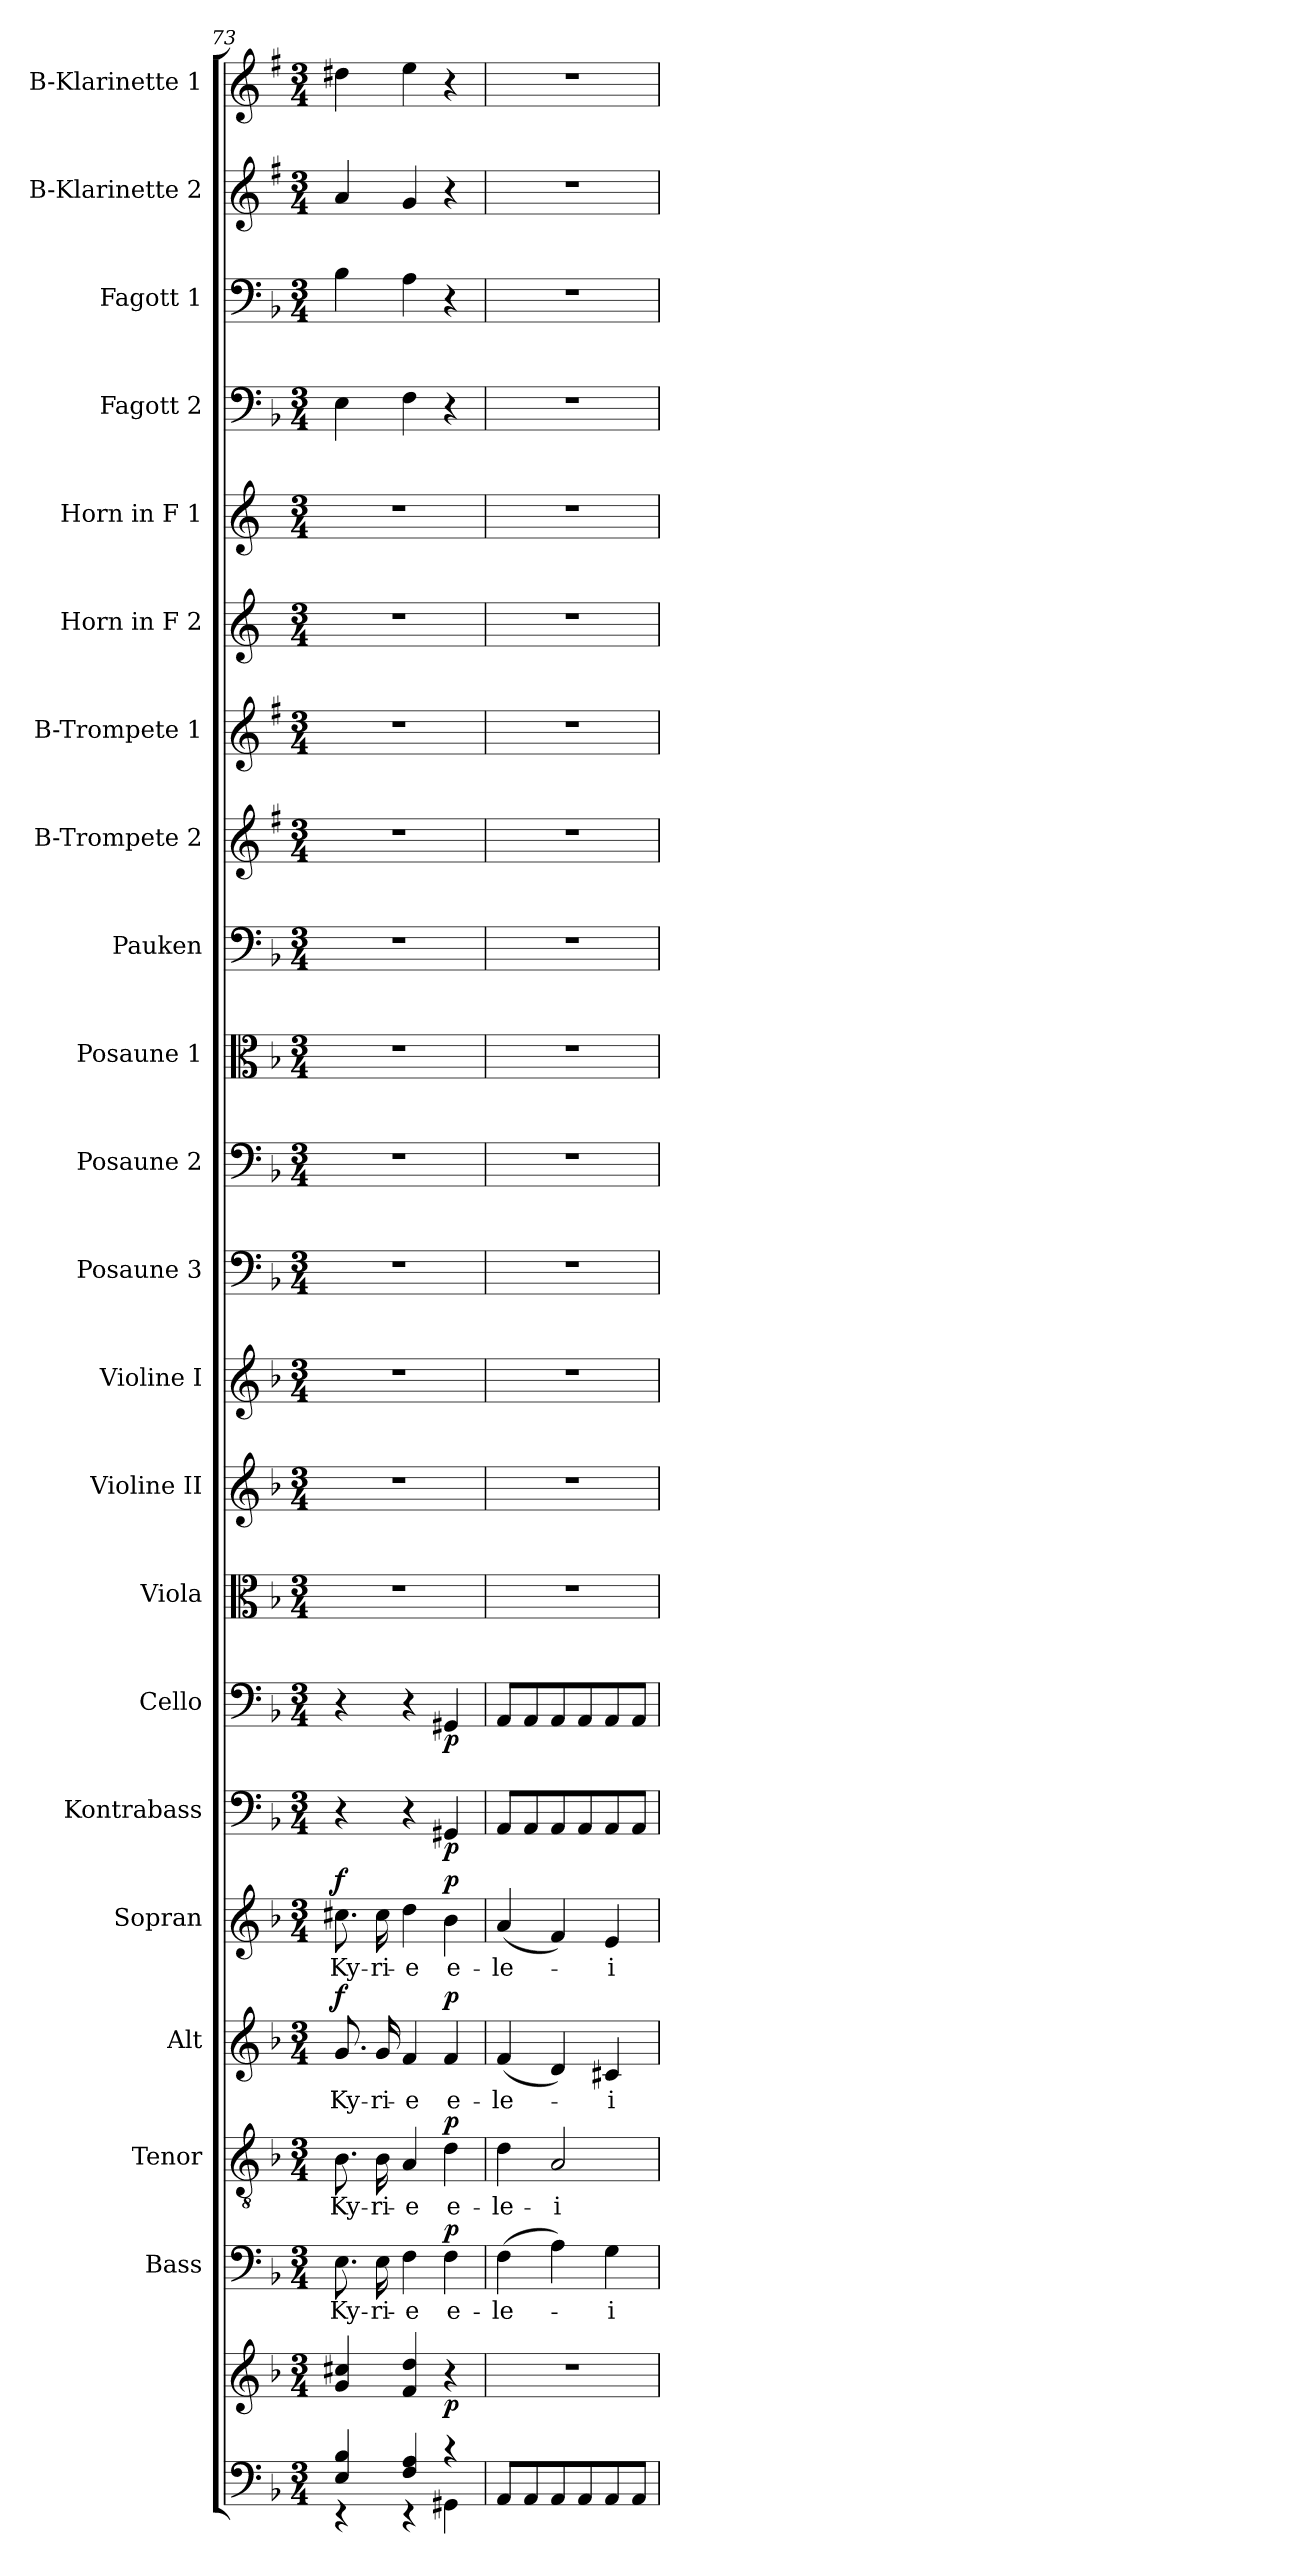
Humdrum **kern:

**kern	**kern	**dynam	**kern	**text	**dynam	**kern	**text	**dynam	**kern	**text	**dynam	**kern	**text	**dynam	**kern	**dynam	**kern	**dynam	**kern	**kern	**kern	**kern	**kern	**kern	**kern	**kern	**kern	**kern	**kern	**kern	**kern	**kern	**kern
*part22	*part22	*part22	*part21	*part21	*part21	*part20	*part20	*part20	*part19	*part19	*part19	*part18	*part18	*part18	*part17	*part17	*part16	*part16	*part15	*part14	*part13	*part12	*part11	*part10	*part9	*part8	*part7	*part6	*part5	*part4	*part3	*part2	*part1
*staff23	*staff22	*staff22/23	*staff21	*staff21	*staff21	*staff20	*staff20	*staff20	*staff19	*staff19	*staff19	*staff18	*staff18	*staff18	*staff17	*staff17	*staff16	*staff16	*staff15	*staff14	*staff13	*staff12	*staff11	*staff10	*staff9	*staff8	*staff7	*staff6	*staff5	*staff4	*staff3	*staff2	*staff1
*	*	*	*I"Bass	*	*	*I"Tenor	*	*	*I"Alt	*	*	*I"Sopran	*	*	*I"Kontrabass	*	*I"Cello	*	*I"Viola	*I"Violine II	*I"Violine I	*I"Posaune 3	*I"Posaune 2	*I"Posaune 1	*I"Pauken	*I"B-Trompete 2	*I"B-Trompete 1	*I"Horn in F 2	*I"Horn in F 1	*I"Fagott 2	*I"Fagott 1	*I"B-Klarinette 2	*I"B-Klarinette 1
*	*	*	*I'B.	*	*	*I'T.	*	*	*I'A.	*	*	*I'S.	*	*	*I'Kb.	*	*	*	*I'Vla.	*I'Vl. II	*I'Vl. I	*I'Pos. 3	*I'Pos. 2	*I'Pos. 1	*I'Pk.	*I'B Trp. 2	*I'B Trp. 1	*	*	*I'Fg. 2	*I'Fg. 1	*I'B Kl. 2	*I'B Kl. 1
*clefF4	*clefG2	*	*clefF4	*	*	*clefGv2	*	*	*clefG2	*	*	*clefG2	*	*	*clefF4	*	*clefF4	*	*clefC3	*clefG2	*clefG2	*clefF4	*clefF4	*clefC3	*clefF4	*clefG2	*clefG2	*clefG2	*clefG2	*clefF4	*clefF4	*clefG2	*clefG2
*	*	*	*	*	*	*	*	*	*	*	*	*	*	*	*ITrd7c12	*	*	*	*	*	*	*	*	*	*	*ITrd1c2	*ITrd1c2	*ITrd4c7	*ITrd4c7	*	*	*ITrd1c2	*ITrd1c2
*k[b-]	*k[b-]	*	*k[b-]	*	*	*k[b-]	*	*	*k[b-]	*	*	*k[b-]	*	*	*k[b-]	*	*k[b-]	*	*k[b-]	*k[b-]	*k[b-]	*k[b-]	*k[b-]	*k[b-]	*k[b-]	*k[b-]	*k[b-]	*k[b-]	*k[b-]	*k[b-]	*k[b-]	*k[b-]	*k[b-]
*F:	*F:	*	*F:	*	*	*F:	*	*	*F:	*	*	*F:	*	*	*F:	*	*F:	*	*F:	*F:	*F:	*F:	*F:	*F:	*F:	*F:	*F:	*F:	*F:	*F:	*F:	*F:	*F:
*M3/4	*M3/4	*	*M3/4	*	*	*M3/4	*	*	*M3/4	*	*	*M3/4	*	*	*M3/4	*	*M3/4	*	*M3/4	*M3/4	*M3/4	*M3/4	*M3/4	*M3/4	*M3/4	*M3/4	*M3/4	*M3/4	*M3/4	*M3/4	*M3/4	*M3/4	*M3/4
=73	=73	=73	=73	=73	=73	=73	=73	=73	=73	=73	=73	=73	=73	=73	=73	=73	=73	=73	=73	=73	=73	=73	=73	=73	=73	=73	=73	=73	=73	=73	=73	=73	=73
*^	*	*	*	*	*	*	*	*	*	*	*	*	*	*	*	*	*	*	*	*	*	*	*	*	*	*	*	*	*	*	*	*	*
!	!	!	!	!	!LO:LY:b	!	!	!LO:LY:b	!	!	!LO:LY:b	!LO:DY:a	!	!LO:LY:b	!LO:DY:a	!	!	!	!	!	!	!	!	!	!	!	!	!	!	!	!	!	!	!
4E/ 4B-/	4rEE	4g/ 4cc#X/	.	8.E\	Ky-	.	8.B-\	Ky-	.	8.g/	Ky-	f	8.cc#X\	Ky-	f	4r	.	4r	.	2.r	2.r	2.r	2.r	2.r	2.r	2.r	2.r	2.r	2.r	2.r	4E\	4B-\	4g/	4cc#X\
!	!	!	!	!	!LO:LY:b	!	!	!LO:LY:b	!	!	!LO:LY:b	!	!	!LO:LY:b	!	!	!	!	!	!	!	!	!	!	!	!	!	!	!	!	!	!	!	!
.	.	.	.	16E\	-ri-	.	16B-\	-ri-	.	16g/	-ri-	.	16cc#\	-ri-	.	.	.	.	.	.	.	.	.	.	.	.	.	.	.	.	.	.	.	.
!	!	!	!	!	!LO:LY:b	!	!	!LO:LY:b	!	!	!LO:LY:b	!	!	!LO:LY:b	!	!	!	!	!	!	!	!	!	!	!	!	!	!	!	!	!	!	!	!
4F/ 4A/	4rEE	4f/ 4dd/	.	4F\	-e	.	4A/	-e	.	4f/	-e	.	4dd\	-e	.	4r	.	4r	.	.	.	.	.	.	.	.	.	.	.	.	4F\	4A\	4f/	4dd\
!	!	!	!LO:DY:b	!	!LO:LY:b	!LO:DY:a	!	!LO:LY:b	!LO:DY:a	!	!LO:LY:b	!LO:DY:a	!	!LO:LY:b	!LO:DY:a	!	!LO:DY:b	!	!LO:DY:b	!	!	!	!	!	!	!	!	!	!	!	!	!	!	!
4rc	4GG#X\	4r	p	4F\	e-	p	4d\	e-	p	4f/	e-	p	4b-\	e-	p	4GGG#X/	p	4GG#X/	p	.	.	.	.	.	.	.	.	.	.	.	4r	4r	4r	4r
=74	=74	=74	=74	=74	=74	=74	=74	=74	=74	=74	=74	=74	=74	=74	=74	=74	=74	=74	=74	=74	=74	=74	=74	=74	=74	=74	=74	=74	=74	=74	=74	=74	=74	=74
!	!	!	!	!	!LO:LY:b	!	!	!LO:LY:b	!	!	!LO:LY:b	!	!	!LO:LY:b	!	!	!	!	!	!	!	!	!	!	!	!	!	!	!	!	!	!	!	!
*v	*v	*	*	*	*	*	*	*	*	*	*	*	*	*	*	*	*	*	*	*	*	*	*	*	*	*	*	*	*	*	*	*	*	*
8AA/L	2.r	.	(>4F\	-le-	.	4d\	-le-	.	(<4f/	-le-	.	(<4a/	-le-	.	8AAA/L	.	8AA/L	.	2.r	2.r	2.r	2.r	2.r	2.r	2.r	2.r	2.r	2.r	2.r	2.r	2.r	2.r	2.r
8AA/	.	.	.	.	.	.	.	.	.	.	.	.	.	.	8AAA/	.	8AA/	.	.	.	.	.	.	.	.	.	.	.	.	.	.	.	.
!	!	!	!	!	!	!	!LO:LY:b	!	!	!	!	!	!	!	!	!	!	!	!	!	!	!	!	!	!	!	!	!	!	!	!	!	!
8AA/	.	.	4A\)	.	.	2A/	-i-	.	4d/)	.	.	4f/)	.	.	8AAA/	.	8AA/	.	.	.	.	.	.	.	.	.	.	.	.	.	.	.	.
8AA/	.	.	.	.	.	.	.	.	.	.	.	.	.	.	8AAA/	.	8AA/	.	.	.	.	.	.	.	.	.	.	.	.	.	.	.	.
!	!	!	!	!LO:LY:b	!	!	!	!	!	!LO:LY:b	!	!	!LO:LY:b	!	!	!	!	!	!	!	!	!	!	!	!	!	!	!	!	!	!	!	!
8AA/	.	.	4G\	-i-	.	.	.	.	4c#X/	-i-	.	4e/	-i-	.	8AAA/	.	8AA/	.	.	.	.	.	.	.	.	.	.	.	.	.	.	.	.
8AA/J	.	.	.	.	.	.	.	.	.	.	.	.	.	.	8AAA/J	.	8AA/J	.	.	.	.	.	.	.	.	.	.	.	.	.	.	.	.
=	=	=	=	=	=	=	=	=	=	=	=	=	=	=	=	=	=	=	=	=	=	=	=	=	=	=	=	=	=	=	=	=	=
*-	*-	*-	*-	*-	*-	*-	*-	*-	*-	*-	*-	*-	*-	*-	*-	*-	*-	*-	*-	*-	*-	*-	*-	*-	*-	*-	*-	*-	*-	*-	*-	*-	*-
